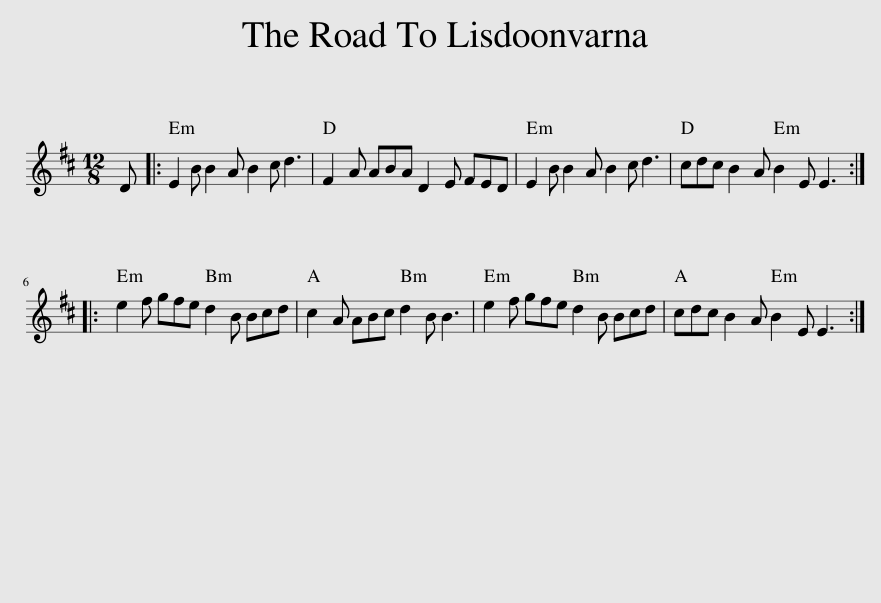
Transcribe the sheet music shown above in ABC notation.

X:1
L:1/8
M:12/8
I:linebreak $
K:D
V:1 treble
V:1
 D |: E2 B B2 A B2 c d3 | F2 A ABA D2 E FED | E2 B B2 A B2 c d3 | cdc B2 A B2 E E3 ::$ %5
 e2 f gfe d2 B Bcd | c2 A ABc d2 B B3 | e2 f gfe d2 B Bcd | cdc B2 A B2 E E3 :| %9
